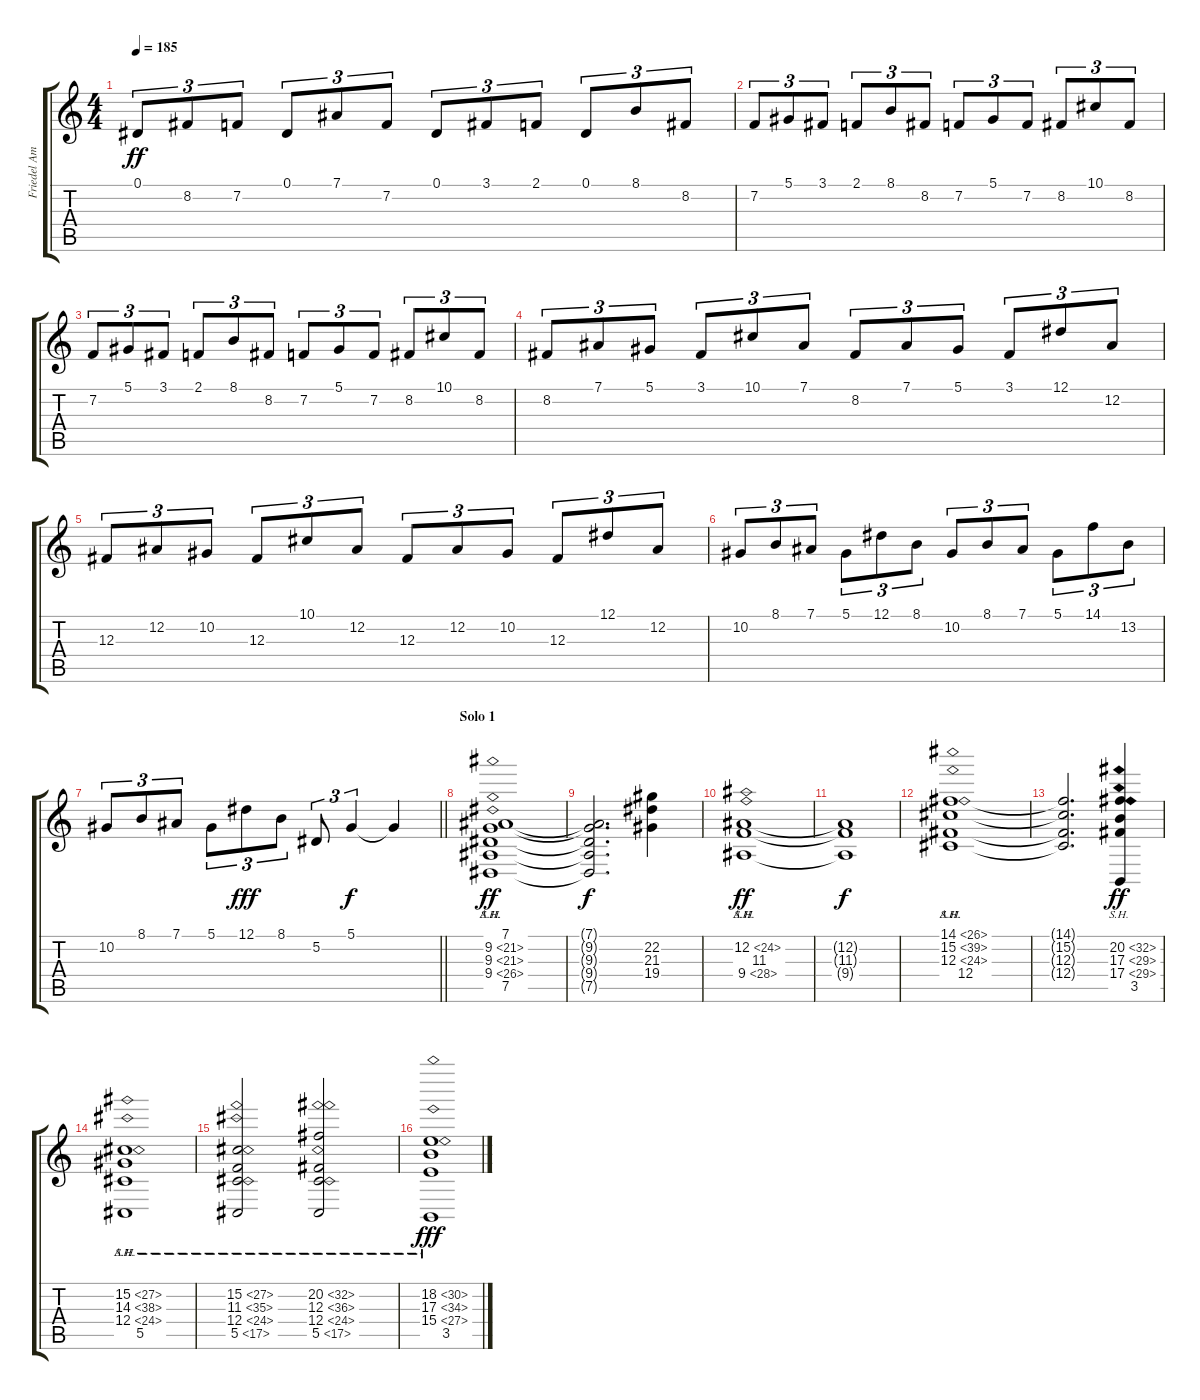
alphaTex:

\track ("Friedel Amon" "Friedel Am") {instrument synthstrings1}
\staff {score tabs}
\tuning (Eb4 Bb3 Gb3 Db3 Ab2 Eb2) {hide}
\ts (4 4)
\tempo 185
\clef g2
\ks c
0.1.8{tu (3 2) dy ff} 8.2.8{tu (3 2)} 7.2.8{tu (3 2)} 0.1.8{tu (3 2)} 7.1.8{tu (3 2)} 7.2.8{tu (3 2)} 0.1.8{tu (3 2)} 3.1.8{tu (3 2)} 2.1.8{tu (3 2)} 0.1.8{tu (3 2)} 8.1.8{tu (3 2)} 8.2.8{tu (3 2)} |
7.2.8{tu (3 2)} 5.1.8{tu (3 2)} 3.1.8{tu (3 2)} 2.1.8{tu (3 2)} 8.1.8{tu (3 2)} 8.2.8{tu (3 2)} 7.2.8{tu (3 2)} 5.1.8{tu (3 2)} 7.2.8{tu (3 2)} 8.2.8{tu (3 2)} 10.1.8{tu (3 2)} 8.2.8{tu (3 2)} |
7.2.8{tu (3 2)} 5.1.8{tu (3 2)} 3.1.8{tu (3 2)} 2.1.8{tu (3 2)} 8.1.8{tu (3 2)} 8.2.8{tu (3 2)} 7.2.8{tu (3 2)} 5.1.8{tu (3 2)} 7.2.8{tu (3 2)} 8.2.8{tu (3 2)} 10.1.8{tu (3 2)} 8.2.8{tu (3 2)} |
8.2.8{tu (3 2)} 7.1.8{tu (3 2)} 5.1.8{tu (3 2)} 3.1.8{tu (3 2)} 10.1.8{tu (3 2)} 7.1.8{tu (3 2)} 8.2.8{tu (3 2)} 7.1.8{tu (3 2)} 5.1.8{tu (3 2)} 3.1.8{tu (3 2)} 12.1.8{tu (3 2)} 12.2.8{tu (3 2)} |
12.3.8{tu (3 2)} 12.2.8{tu (3 2)} 10.2.8{tu (3 2)} 12.3.8{tu (3 2)} 10.1.8{tu (3 2)} 12.2.8{tu (3 2)} 12.3.8{tu (3 2)} 12.2.8{tu (3 2)} 10.2.8{tu (3 2)} 12.3.8{tu (3 2)} 12.1.8{tu (3 2)} 12.2.8{tu (3 2)} |
10.2.8{tu (3 2)} 8.1.8{tu (3 2)} 7.1.8{tu (3 2)} 5.1.8{tu (3 2)} 12.1.8{tu (3 2)} 8.1.8{tu (3 2)} 10.2.8{tu (3 2)} 8.1.8{tu (3 2)} 7.1.8{tu (3 2)} 5.1.8{tu (3 2)} 14.1.8{tu (3 2)} 13.2.8{tu (3 2)} |
\barLineRight lightlight
10.2.8{tu (3 2)} 8.1.8{tu (3 2)} 7.1.8{tu (3 2)} 5.1.8{tu (3 2)} 12.1.8{tu (3 2) dy fff} 8.1.8{tu (3 2)} 5.2.8{tu (3 2)} 5.1.4{tu (3 2) dy f} 5.1{t}.4 |
\section ("" "Solo 1")
(7.1 9.2{sh 12} 9.3{sh 12} 9.4{ah 17} 7.5).1{dy ff volume 6 instrument synthstrings1} |
(7.1{t} 9.2{t} 9.3{t} 9.4{t} 7.5{t}).2{d dy f} (22.2 21.3 19.4).4 |
(12.2{sh 12} 11.3 9.4{ah 19}).1{dy ff} |
(12.2{t} 11.3{t} 9.4{t}).1{dy f} |
(14.1{sh 12} 15.2{ah 24} 12.3{sh 12} 12.4).1 |
(14.1{t} 15.2{t} 12.3{t} 12.4{t}).2{d} (20.2{sh 12} 17.3{sh 12} 17.4{sh 12} 3.5).4{dy ff} |
(15.2{sh 12} 14.3{ah 24} 12.4{sh 12} 5.5).1 |
(15.2{sh 12} 11.3{ah 24} 12.4{sh 12} 5.5{sh 12}).2 (20.2{sh 12} 12.3{ah 24} 12.4{sh 12} 5.5{sh 12}).2 |
(18.2{sh 12} 17.3{ah 17} 15.4{sh 12} 3.5).1{dy fff}
